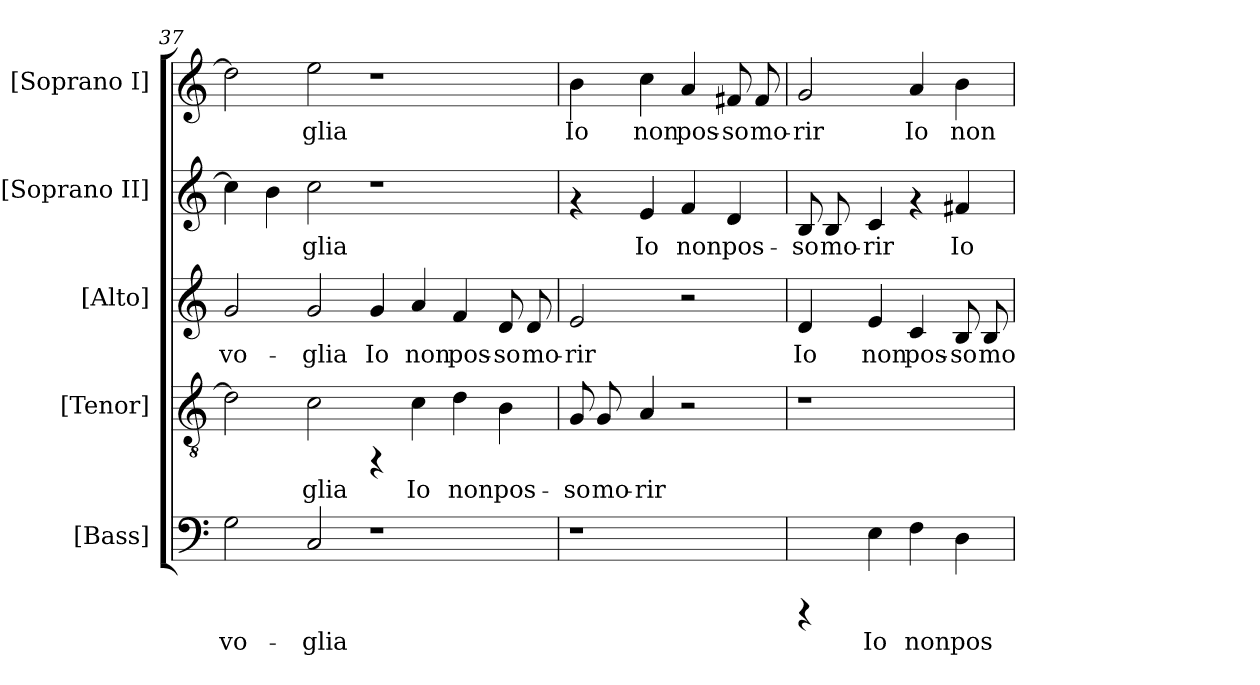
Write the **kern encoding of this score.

**kern	**text	**kern	**text	**kern	**text	**kern	**text	**kern	**text
*part5	*part5	*part4	*part4	*part3	*part3	*part2	*part2	*part1	*part1
*staff5	*staff5	*staff4	*staff4	*staff3	*staff3	*staff2	*staff2	*staff1	*staff1
*I"[Bass]	*	*I"[Tenor]	*	*I"[Alto]	*	*I"[Soprano II]	*	*I"[Soprano I]	*
*clefF4	*	*clefGv2	*	*clefG2	*	*clefG2	*	*clefG2	*
*k[]	*	*k[]	*	*k[]	*	*k[]	*	*k[]	*
*C:	*	*C:	*	*C:	*	*C:	*	*C:	*
=37	=37	=37	=37	=37	=37	=37	=37	=37	=37
!	!LO:LY:b:cj	!	!LO:LY:b:cj	!	!LO:LY:b:cj	!	!LO:LY:b:cj	!	!LO:LY:b:cj
2G\	vo-	2d\]	--	2g/	vo-	4cc\]	--	2dd\]	--
!	!	!	!	!	!	!	!LO:LY:b:cj	!	!
.	.	.	.	.	.	4b\	--	.	.
!	!LO:LY:b:cj	!	!LO:LY:b:cj	!	!LO:LY:b:cj	!	!LO:LY:b:cj	!	!LO:LY:b:cj
2C/	-glia	2c\	-glia	2g/	-glia	2cc\	-glia	2ee\	-glia
!	!	!	!	!	!LO:LY:b:cj	!	!	!	!
1r	.	4rFF	.	4g/	Io	1r	.	1r	.
!	!	!	!LO:LY:b:cj	!	!LO:LY:b:cj	!	!	!	!
.	.	4c\	Io	4a/	non	.	.	.	.
!	!	!	!LO:LY:b:cj	!	!LO:LY:b:cj	!	!	!	!
.	.	4d\	non	4f/	pos-	.	.	.	.
!	!	!	!LO:LY:b:cj	!	!LO:LY:b:cj	!	!	!	!
.	.	4B\	pos-	8d/	-so	.	.	.	.
!	!	!	!	!	!LO:LY:b:cj	!	!	!	!
.	.	.	.	8d/	mo-	.	.	.	.
!!LO:PB:g=z
=38	=38	=38	=38	=38	=38	=38	=38	=38	=38
!	!	!	!LO:LY:b:cj	!	!LO:LY:b:cj	!	!	!	!LO:LY:b:cj
1r	.	8G/	-so	2e/	-rir	4rf	.	4b\	Io
!	!	!	!LO:LY:b:cj	!	!	!	!	!	!
.	.	8G/	mo-	.	.	.	.	.	.
!	!	!	!LO:LY:b:cj	!	!	!	!LO:LY:b:cj	!	!LO:LY:b:cj
.	.	4A/	-rir	.	.	4e/	Io	4cc\	non
!	!	!	!	!	!	!	!LO:LY:b:cj	!	!LO:LY:b:cj
.	.	2r	.	2r	.	4f/	non	4a/	pos-
!	!	!	!	!	!	!	!LO:LY:b:cj	!	!LO:LY:b:cj
.	.	.	.	.	.	4d/	pos-	8f#X/	-so
!	!	!	!	!	!	!	!	!	!LO:LY:b:cj
.	.	.	.	.	.	.	.	8f#/	mo-
=39	=39	=39	=39	=39	=39	=39	=39	=39	=39
!	!	!	!	!	!LO:LY:b:cj	!	!LO:LY:b:cj	!	!LO:LY:b:cj
4rCCC	.	1r	.	4d/	Io	8B/	-so	2g/	-rir
!	!	!	!	!	!	!	!LO:LY:b:cj	!	!
.	.	.	.	.	.	8B/	mo-	.	.
!	!LO:LY:b:cj	!	!	!	!LO:LY:b:cj	!	!LO:LY:b:cj	!	!
4E\	Io	.	.	4e/	non	4c/	-rir	.	.
!	!LO:LY:b:cj	!	!	!	!LO:LY:b:cj	!	!	!	!LO:LY:b:cj
4F\	non	.	.	4c/	pos-	4rf	.	4a/	Io
!	!LO:LY:b:cj	!	!	!	!LO:LY:b:cj	!	!LO:LY:b:cj	!	!LO:LY:b:cj
4D\	pos-	.	.	8B/	-so	4f#X/	Io	4b\	non
!	!	!	!	!	!LO:LY:b:cj	!	!	!	!
.	.	.	.	8B/	mo-	.	.	.	.
=	=	=	=	=	=	=	=	=	=
*-	*-	*-	*-	*-	*-	*-	*-	*-	*-
